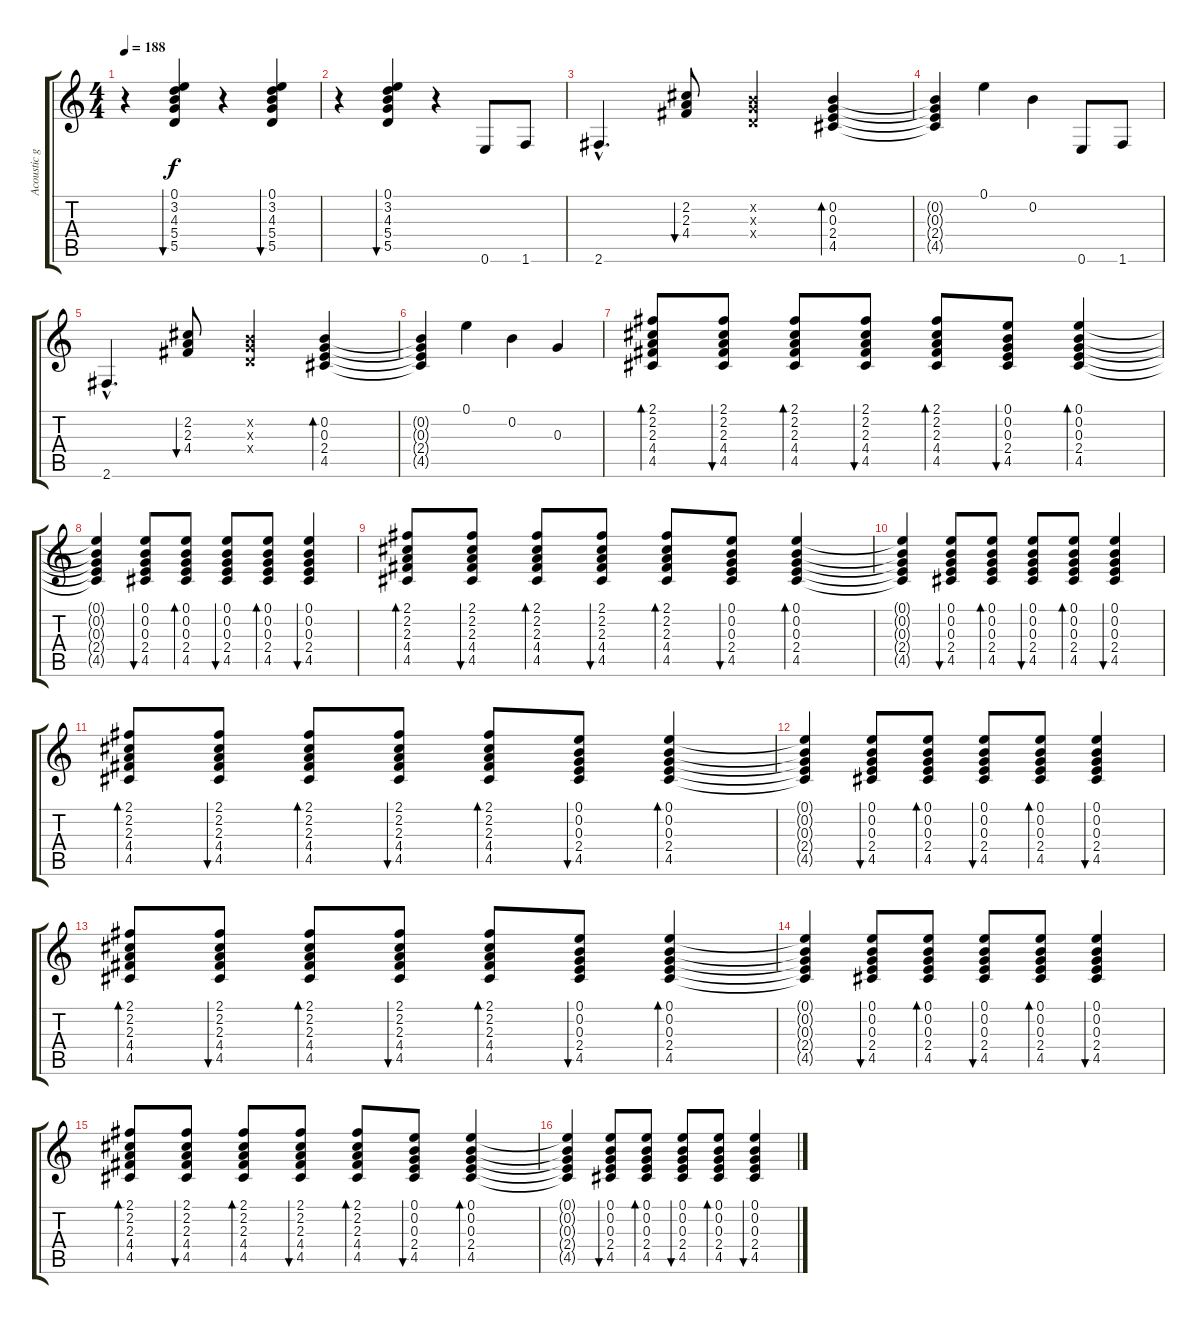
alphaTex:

\track ("Acoustic guitar (Carmen)" "Acoustic g") {instrument acousticguitarnylon}
\staff {score tabs}
\tuning (E4 B3 G3 D3 A2 E2) {hide}
\ts (4 4)
\tempo 188
\clef g2
\ks c
r.4{dy f} (0.1 3.2 4.3 5.4 5.5).4{bu 60} r.4 (0.1 3.2 4.3 5.4 5.5).4{bu 60} |
r.4 (0.1 3.2 4.3 5.4 5.5).4{bu 60} r.4 0.6.8 1.6.8 |
2.6{hac}.4{d} (2.2 2.3 4.4).8{bu 60} (0.2{x} 0.3{x} 0.4{x}).4 (0.2 0.3 2.4 4.5).4{bd 60} |
(0.2{t} 0.3{t} 2.4{t} 4.5{t}).4 0.1.4 0.2.4 0.6.8 1.6.8 |
2.6{hac}.4{d} (2.2 2.3 4.4).8{bu 60} (0.2{x} 0.3{x} 0.4{x}).4 (0.2 0.3 2.4 4.5).4{bd 60} |
(0.2{t} 0.3{t} 2.4{t} 4.5{t}).4 0.1.4 0.2.4 0.3.4 |
(2.1 2.2 2.3 4.4 4.5).8{bd 60 volume 9} (2.1 2.2 2.3 4.4 4.5).8{bu 60} (2.1 2.2 2.3 4.4 4.5).8{bd 60} (2.1 2.2 2.3 4.4 4.5).8{bu 60} (2.1 2.2 2.3 4.4 4.5).8{bd 60} (0.1 0.2 0.3 2.4 4.5).8{bu 60} (0.1 0.2 0.3 2.4 4.5).4{bd 60} |
(0.1{t} 0.2{t} 0.3{t} 2.4{t} 4.5{t}).4 (0.1 0.2 0.3 2.4 4.5).8{bu 60} (0.1 0.2 0.3 2.4 4.5).8{bd 60} (0.1 0.2 0.3 2.4 4.5).8{bu 60} (0.1 0.2 0.3 2.4 4.5).8{bd 60} (0.1 0.2 0.3 2.4 4.5).4{bu 60} |
(2.1 2.2 2.3 4.4 4.5).8{bd 60} (2.1 2.2 2.3 4.4 4.5).8{bu 60} (2.1 2.2 2.3 4.4 4.5).8{bd 60} (2.1 2.2 2.3 4.4 4.5).8{bu 60} (2.1 2.2 2.3 4.4 4.5).8{bd 60} (0.1 0.2 0.3 2.4 4.5).8{bu 60} (0.1 0.2 0.3 2.4 4.5).4{bd 60} |
(0.1{t} 0.2{t} 0.3{t} 2.4{t} 4.5{t}).4 (0.1 0.2 0.3 2.4 4.5).8{bu 60} (0.1 0.2 0.3 2.4 4.5).8{bd 60} (0.1 0.2 0.3 2.4 4.5).8{bu 60} (0.1 0.2 0.3 2.4 4.5).8{bd 60} (0.1 0.2 0.3 2.4 4.5).4{bu 60} |
(2.1 2.2 2.3 4.4 4.5).8{bd 60} (2.1 2.2 2.3 4.4 4.5).8{bu 60} (2.1 2.2 2.3 4.4 4.5).8{bd 60} (2.1 2.2 2.3 4.4 4.5).8{bu 60} (2.1 2.2 2.3 4.4 4.5).8{bd 60} (0.1 0.2 0.3 2.4 4.5).8{bu 60} (0.1 0.2 0.3 2.4 4.5).4{bd 60} |
(0.1{t} 0.2{t} 0.3{t} 2.4{t} 4.5{t}).4 (0.1 0.2 0.3 2.4 4.5).8{bu 60} (0.1 0.2 0.3 2.4 4.5).8{bd 60} (0.1 0.2 0.3 2.4 4.5).8{bu 60} (0.1 0.2 0.3 2.4 4.5).8{bd 60} (0.1 0.2 0.3 2.4 4.5).4{bu 60} |
(2.1 2.2 2.3 4.4 4.5).8{bd 60} (2.1 2.2 2.3 4.4 4.5).8{bu 60} (2.1 2.2 2.3 4.4 4.5).8{bd 60} (2.1 2.2 2.3 4.4 4.5).8{bu 60} (2.1 2.2 2.3 4.4 4.5).8{bd 60} (0.1 0.2 0.3 2.4 4.5).8{bu 60} (0.1 0.2 0.3 2.4 4.5).4{bd 60} |
(0.1{t} 0.2{t} 0.3{t} 2.4{t} 4.5{t}).4 (0.1 0.2 0.3 2.4 4.5).8{bu 60} (0.1 0.2 0.3 2.4 4.5).8{bd 60} (0.1 0.2 0.3 2.4 4.5).8{bu 60} (0.1 0.2 0.3 2.4 4.5).8{bd 60} (0.1 0.2 0.3 2.4 4.5).4{bu 60} |
(2.1 2.2 2.3 4.4 4.5).8{bd 60} (2.1 2.2 2.3 4.4 4.5).8{bu 60} (2.1 2.2 2.3 4.4 4.5).8{bd 60} (2.1 2.2 2.3 4.4 4.5).8{bu 60} (2.1 2.2 2.3 4.4 4.5).8{bd 60} (0.1 0.2 0.3 2.4 4.5).8{bu 60} (0.1 0.2 0.3 2.4 4.5).4{bd 60} |
(0.1{t} 0.2{t} 0.3{t} 2.4{t} 4.5{t}).4 (0.1 0.2 0.3 2.4 4.5).8{bu 60} (0.1 0.2 0.3 2.4 4.5).8{bd 60} (0.1 0.2 0.3 2.4 4.5).8{bu 60} (0.1 0.2 0.3 2.4 4.5).8{bd 60} (0.1 0.2 0.3 2.4 4.5).4{bu 60}
